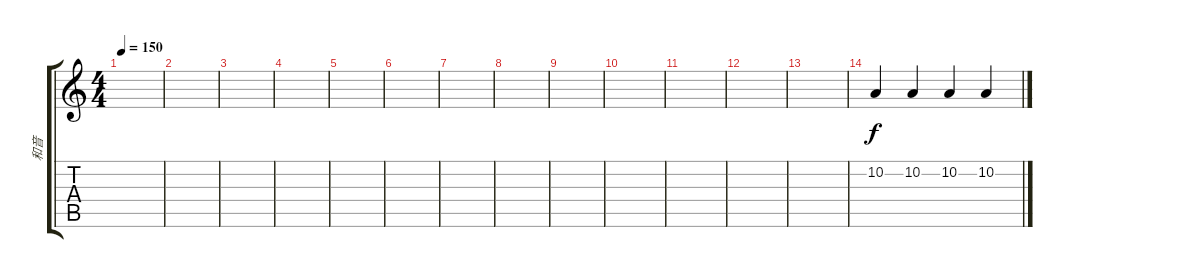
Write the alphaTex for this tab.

\track ("和音" "和音") {instrument churchorgan}
\staff {score tabs}
\tuning (E4 B3 G3 D3 A2 E2) {hide}
\ts (4 4)
\tempo 150
\clef g2
\ks c
|
|
|
|
|
|
|
|
|
|
|
|
|
10.2.4 10.2.4 10.2.4 10.2.4
